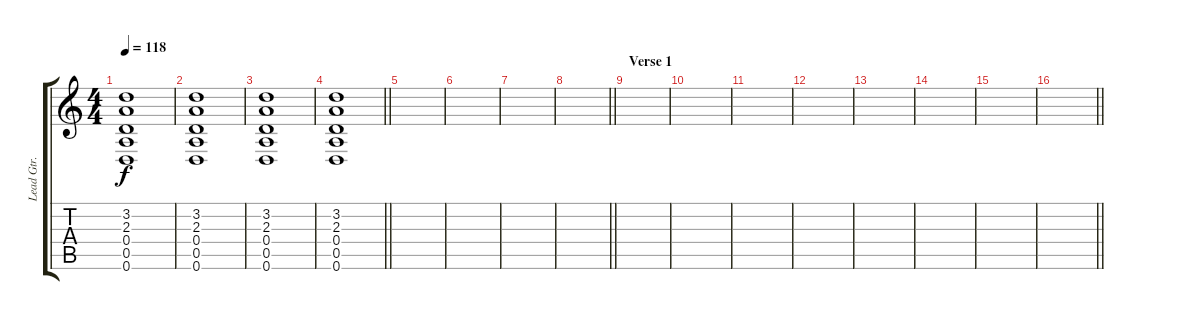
\track ("Lead Gtr." "Lead Gtr.") {instrument overdrivenguitar}
\staff {score tabs}
\tuning (E4 B3 G3 D3 A2 D2) {hide}
\ts (4 4)
\tempo 118
\clef g2
\ks c
(3.2 2.3 0.4 0.5 0.6).1{dy f} |
(3.2 2.3 0.4 0.5 0.6).1 |
(3.2 2.3 0.4 0.5 0.6).1 |
\barLineRight lightlight
(3.2 2.3 0.4 0.5 0.6).1 |
\section ("" "")
|
|
|
\barLineRight lightlight
|
\section ("" "Verse 1")
|
|
|
|
|
|
|
\barLineRight lightlight
